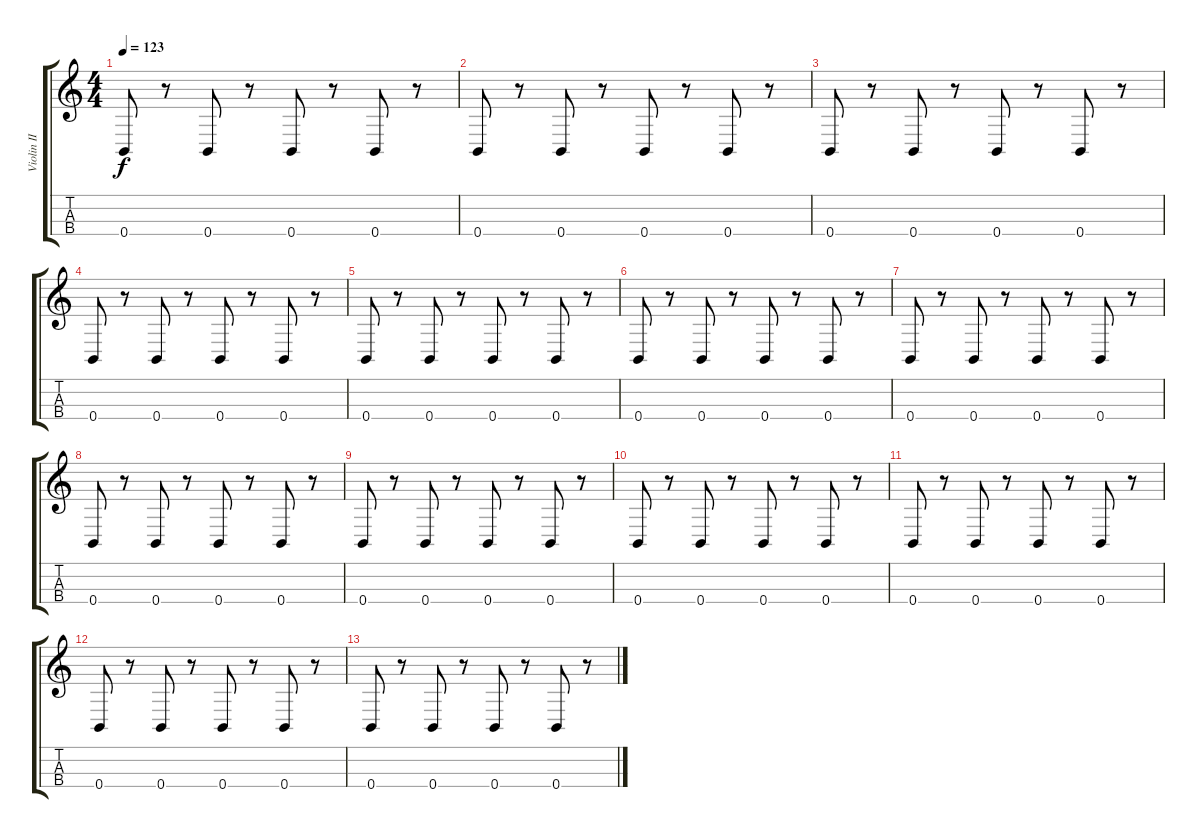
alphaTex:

\track ("Violin II" "Violin II") {instrument violin}
\staff {score tabs}
\tuning (E4 B3 Gb3 B2) {hide}
\ts (4 4)
\tempo 123
\clef g2
\ks c
0.4.8{dy f} r.8 0.4.8 r.8 0.4.8 r.8 0.4.8 r.8 |
0.4.8 r.8 0.4.8 r.8 0.4.8 r.8 0.4.8 r.8 |
0.4.8 r.8 0.4.8 r.8 0.4.8 r.8 0.4.8 r.8 |
0.4.8 r.8 0.4.8 r.8 0.4.8 r.8 0.4.8 r.8 |
0.4.8 r.8 0.4.8 r.8 0.4.8 r.8 0.4.8 r.8 |
0.4.8 r.8 0.4.8 r.8 0.4.8 r.8 0.4.8 r.8 |
0.4.8 r.8 0.4.8 r.8 0.4.8 r.8 0.4.8 r.8 |
0.4.8 r.8 0.4.8 r.8 0.4.8 r.8 0.4.8 r.8 |
0.4.8 r.8 0.4.8 r.8 0.4.8 r.8 0.4.8 r.8 |
0.4.8 r.8 0.4.8 r.8 0.4.8 r.8 0.4.8 r.8 |
0.4.8 r.8 0.4.8 r.8 0.4.8 r.8 0.4.8 r.8 |
0.4.8 r.8 0.4.8 r.8 0.4.8 r.8 0.4.8 r.8 |
0.4.8 r.8 0.4.8 r.8 0.4.8 r.8 0.4.8 r.8
